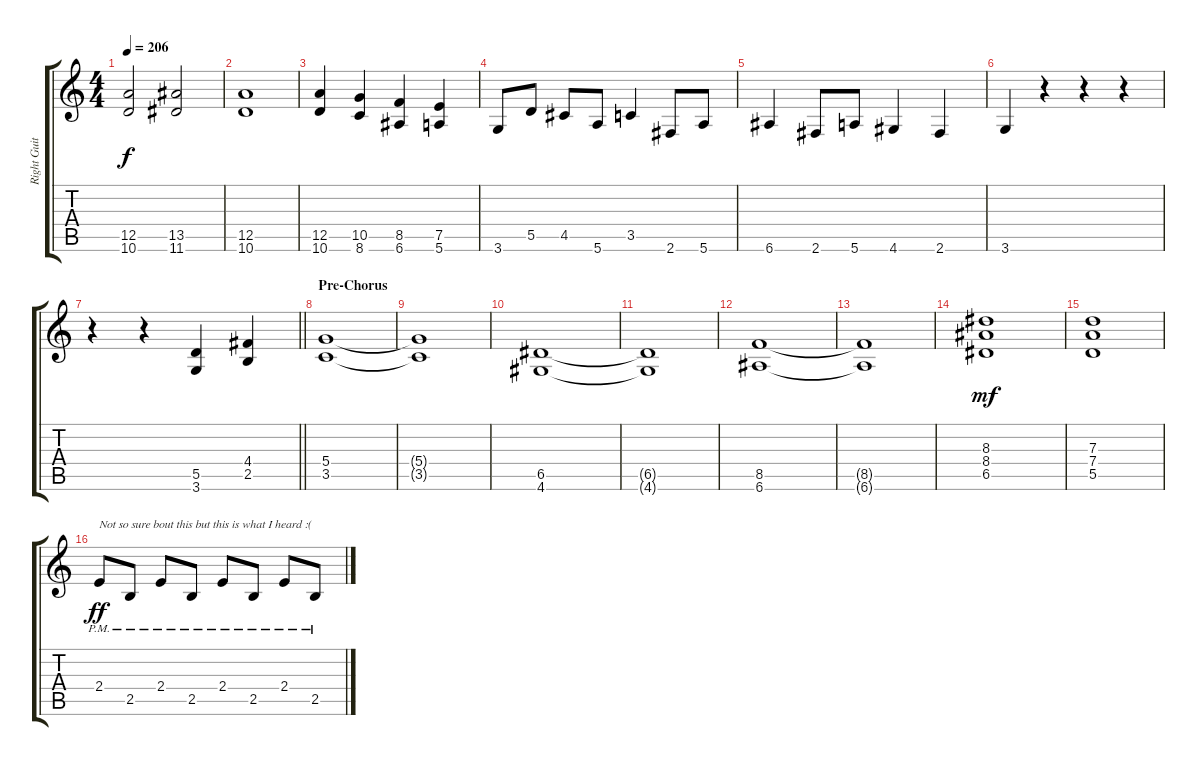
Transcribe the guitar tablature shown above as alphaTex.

\track ("Right Guitar" "Right Guit") {instrument overdrivenguitar}
\staff {score tabs}
\tuning (E4 B3 G3 D3 A2 E2) {hide}
\ts (4 4)
\tempo 206
\clef g2
\ks c
(12.5{t} 10.6{t}).2{dy f} (13.5 11.6).2 |
(12.5 10.6).1 |
(12.5 10.6).4 (10.5 8.6).4 (8.5 6.6).4 (7.5 5.6).4 |
3.6.8 5.5.8 4.5.8 5.6.8 3.5.4 2.6.8 5.6.8 |
6.6.4 2.6.8 5.6.8 4.6.4 2.6.4 |
3.6.4 r.4 r.4 r.4 |
\barLineRight lightlight
r.4 r.4 (5.5 3.6).4 (4.4 2.5).4 |
\section ("" "Pre-Chorus")
(5.4 3.5).1{volume 11 balance 13} |
(5.4{t} 3.5{t}).1 |
(6.5 4.6).1 |
(6.5{t} 4.6{t}).1 |
(8.5 6.6).1 |
(8.5{t} 6.6{t}).1 |
(8.3 8.4 6.5).1{dy mf} |
(7.3 7.4 5.5).1 |
2.4{pm}.8{txt "Not so sure bout this but this is what I heard :(" dy ff} 2.5{pm}.8 2.4{pm}.8 2.5{pm}.8 2.4{pm}.8 2.5{pm}.8 2.4{pm}.8 2.5{pm}.8
